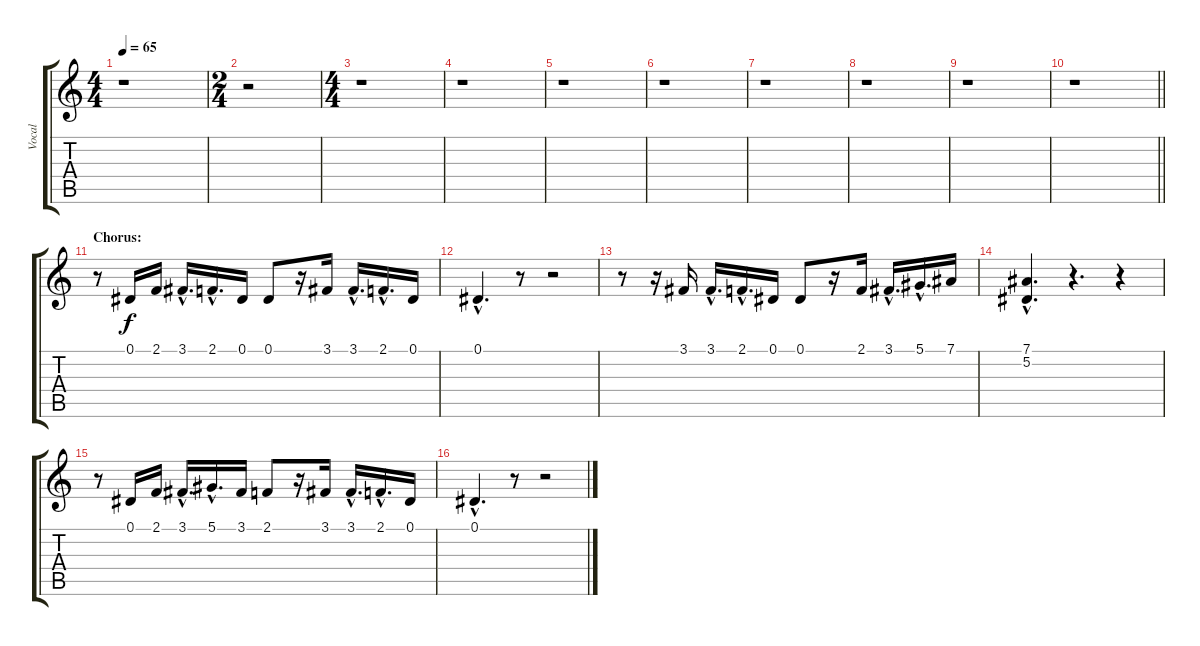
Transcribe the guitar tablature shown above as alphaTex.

\track ("Vocal" "Vocal") {instrument oboe}
\staff {score tabs}
\tuning (Eb4 Bb3 Gb3 Db3 Ab2 Eb2) {hide}
\ts (4 4)
\tempo 65
\clef g2
\ks c
r.1{dy f} |
\ts (2 4)
r.2 |
\ts (4 4)
r.1 |
r.1 |
r.1 |
r.1 |
r.1 |
r.1 |
r.1 |
\barLineRight lightlight
r.1 |
\section ("" "Chorus:")
r.8 0.1.16 2.1.16 3.1{hac}.16{d} 2.1{hac}.16{d} 0.1.16 0.1.8 r.16 3.1.16 3.1{hac}.16{d} 2.1{hac}.16{d} 0.1.16 |
0.1{hac}.4{d} r.8 r.2 |
r.8 r.16 3.1.16 3.1{hac}.16{d} 2.1{hac}.16{d} 0.1.16 0.1.8 r.16 2.1.16 3.1{hac}.16{d} 5.1{hac}.16{d} 7.1.16 |
(7.1{hac} 5.2{hac}).4{d} r.4{d} r.4 |
r.8 0.1.16 2.1.16 3.1{hac}.16{d} 5.1{hac}.16{d} 3.1.16 2.1.8 r.16 3.1.16 3.1{hac}.16{d} 2.1{hac}.16{d} 0.1.16 |
0.1{hac}.4{d} r.8 r.2
